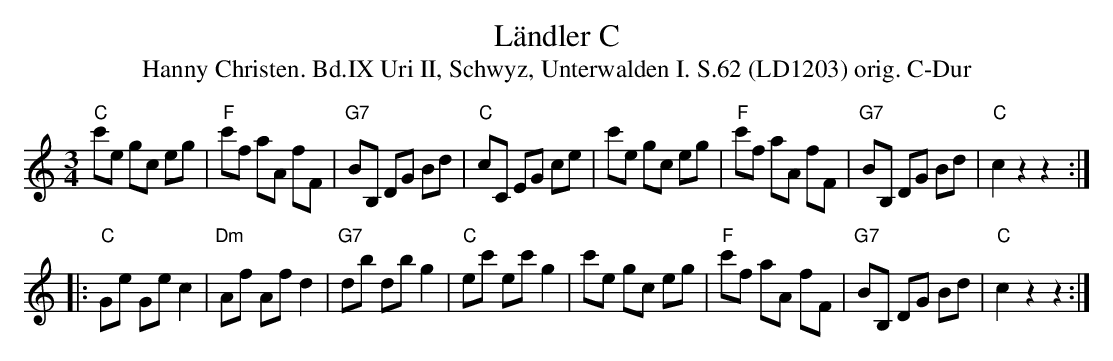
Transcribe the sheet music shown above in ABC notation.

X:1
T: Ländler C
T:Hanny Christen. Bd.IX Uri II, Schwyz, Unterwalden I. S.62 (LD1203) orig. C-Dur
M:3/4
L:1/8
K:C
"C"c'e gc eg | "F"c'f aA fF | "G7"BB, DG Bd | "C"cC EG ce | c'e gc eg | "F"c'f aA fF | "G7"BB, DG Bd | "C"c2z2z2 :|
|: "C"Ge Ge c2 | "Dm"Af Af d2 | "G7"db db g2 | "C"ec' ec' g2 | c'e gc eg | "F"c'f aA fF | "G7"BB, DG Bd | "C"c2z2z2 :|
